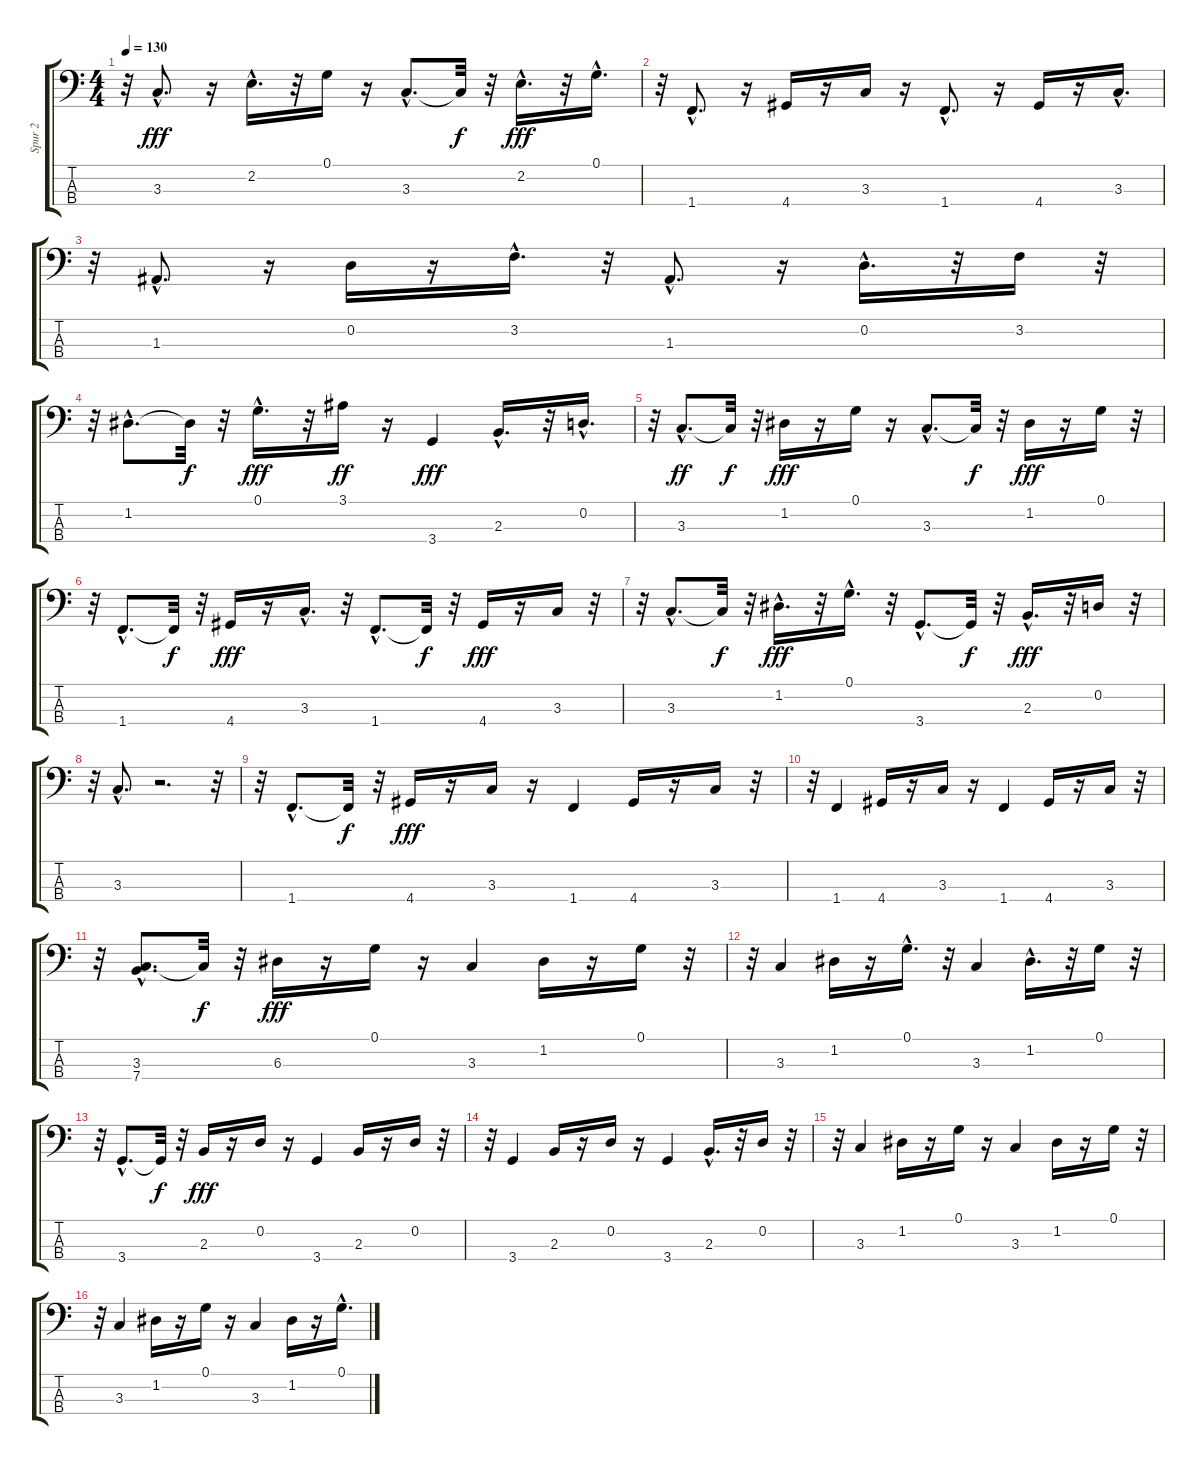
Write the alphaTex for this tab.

\track ("Spur 2" "Spur 2") {instrument electricbassfinger}
\staff {score tabs}
\tuning (G2 D2 A1 E1) {hide}
\ts (4 4)
\tempo 130
\clef f4
\ks c
r.32{dy f} 3.3{hac}.8{d dy fff} r.16 2.2{hac}.16{d} r.32 0.1.16 r.16 3.3{hac}.8{d} 3.3{t}.32{dy f} r.32 2.2{hac}.16{d dy fff} r.32 0.1{hac}.16{d} |
r.32 1.4{hac}.8{d} r.16 4.4.16 r.16 3.3.16 r.16 1.4{hac}.8{d} r.16 4.4.16 r.16 3.3{hac}.16{d} |
r.32 1.3{hac}.8{d} r.16 0.2.16 r.16 3.2{hac}.16{d} r.32 1.3{hac}.8{d} r.16 0.2{hac}.16{d} r.32 3.2.16 r.32 |
r.32 1.2{hac}.8{d} 1.2{t}.32{dy f} r.32 0.1{hac}.16{d dy fff} r.32 3.1.16{dy ff} r.16 3.4.4{dy fff} 2.3{hac}.16{d} r.32 0.2{hac}.16{d} |
r.32 3.3{hac}.8{d dy ff} 3.3{t}.32{dy f} r.32 1.2.16{dy fff} r.16 0.1.16 r.16 3.3{hac}.8{d} 3.3{t}.32{dy f} r.32 1.2.16{dy fff} r.16 0.1.16 r.32 |
r.32 1.4{hac}.8{d} 1.4{t}.32{dy f} r.32 4.4.16{dy fff} r.16 3.3{hac}.16{d} r.32 1.4{hac}.8{d} 1.4{t}.32{dy f} r.32 4.4.16{dy fff} r.16 3.3.16 r.32 |
r.32 3.3{hac}.8{d} 3.3{t}.32{dy f} r.32 1.2{hac}.16{d dy fff} r.32 0.1{hac}.16{d} r.32 3.4{hac}.8{d} 3.4{t}.32{dy f} r.32 2.3{hac}.16{d dy fff} r.32 0.2.16 r.32 |
r.32 3.3{hac}.8{d} r.2{d} r.32 |
r.32 1.4{hac}.8{d} 1.4{t}.32{dy f} r.32 4.4.16{dy fff} r.16 3.3.16 r.16 1.4.4 4.4.16 r.16 3.3.16 r.32 |
r.32 1.4.4 4.4.16 r.16 3.3.16 r.16 1.4.4 4.4.16 r.16 3.3.16 r.32 |
r.32 (3.3{hac} 7.4).8{d} 3.3{t}.32{dy f} r.32 6.3.16{dy fff} r.16 0.1.16 r.16 3.3.4 1.2.16 r.16 0.1.16 r.32 |
r.32 3.3.4 1.2.16 r.16 0.1{hac}.16{d} r.32 3.3.4 1.2{hac}.16{d} r.32 0.1.16 r.32 |
r.32 3.4{hac}.8{d} 3.4{t}.32{dy f} r.32 2.3.16{dy fff} r.16 0.2.16 r.16 3.4.4 2.3.16 r.16 0.2.16 r.32 |
r.32 3.4.4 2.3.16 r.16 0.2.16 r.16 3.4.4 2.3{hac}.16{d} r.32 0.2.16 r.32 |
r.32 3.3.4 1.2.16 r.16 0.1.16 r.16 3.3.4 1.2.16 r.16 0.1.16 r.32 |
r.32 3.3.4 1.2.16 r.16 0.1.16 r.16 3.3.4 1.2.16 r.16 0.1{hac}.16{d}
